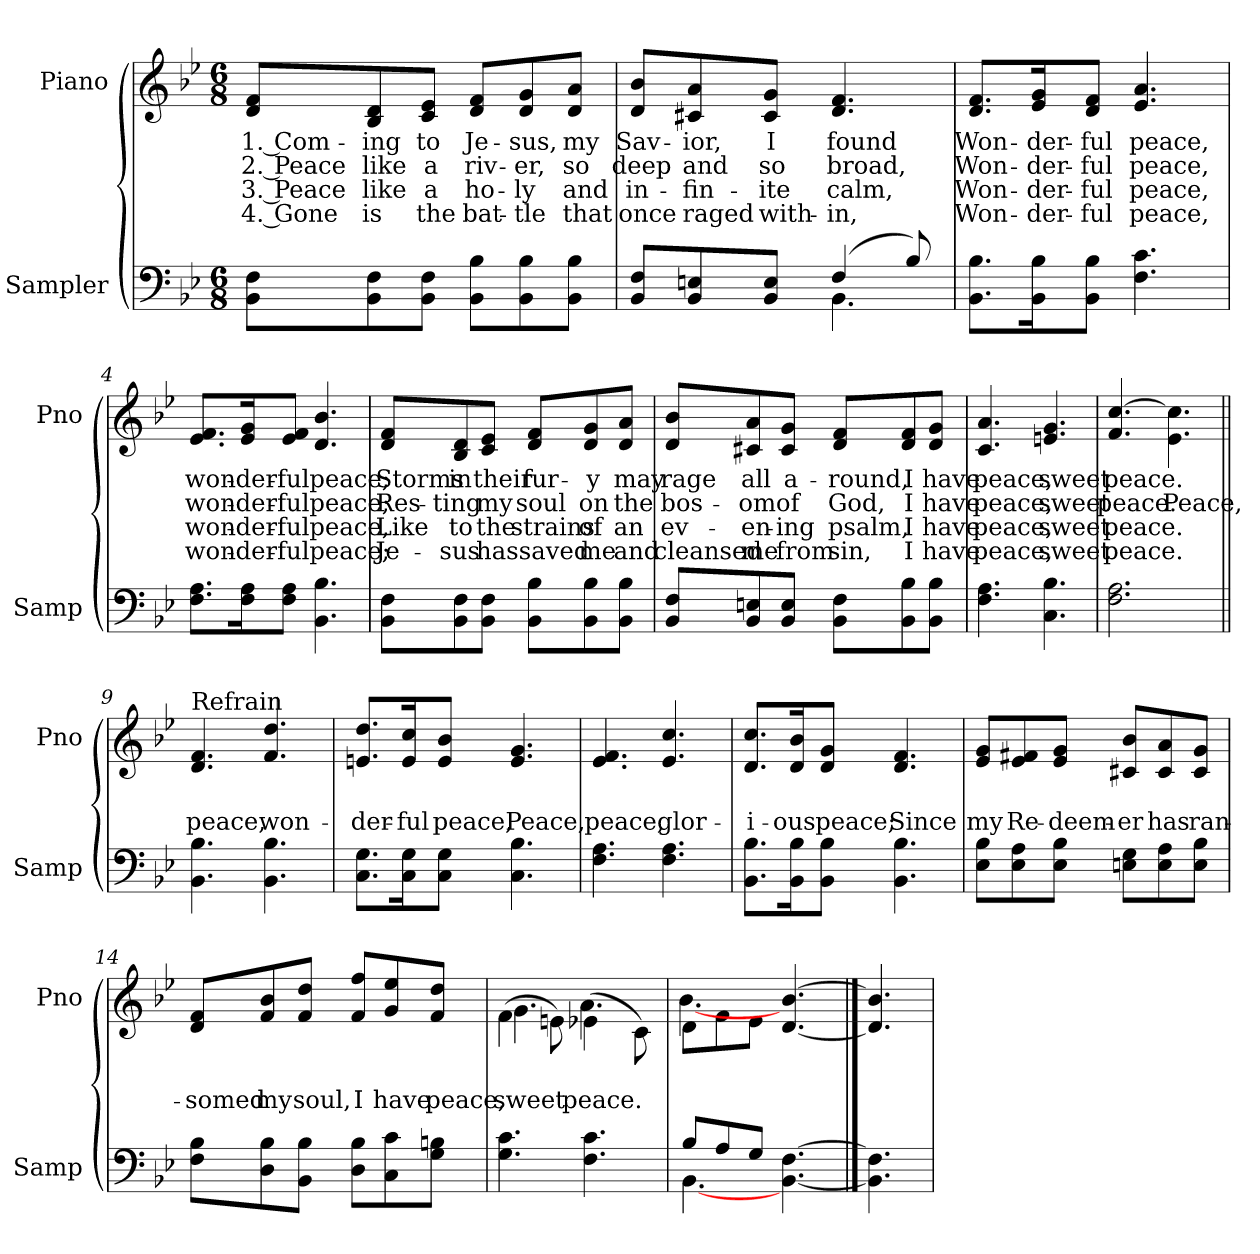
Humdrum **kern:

**kern	**kern	**text	**text	**text	**text
*part2	*part1	*part1	*part1	*part1	*part1
*staff2	*staff1	*staff1	*staff1	*staff1	*staff1
*I"Sampler	*I"Piano	*	*	*	*
*I'Samp	*I'Pno	*	*	*	*
*clefF4	*clefG2	*	*	*	*
*k[b-e-]	*k[b-e-]	*	*	*	*
*B-:	*B-:	*	*	*	*
*M6/8	*M6/8	*	*	*	*
=1	=1	=1	=1	=1	=1
8BB-\ 8F\L	8d/ 8f/L	1. Com-	2. Peace	3. Peace	4. Gone
8BB-\ 8F\	8B-/ 8d/	-ing	like	like	is
8BB-\ 8F\J	8c/ 8e-/J	to	a	a	the
8BB-\ 8B-\L	8d/ 8f/L	Je-	riv-	ho-	bat-
8BB-\ 8B-\	8d/ 8g/	-sus,	-er,	-ly	-tle
8BB-\ 8B-\J	8d/ 8a/J	my	so	and	that
=2	=2	=2	=2	=2	=2
*^	*	*	*	*	*
8BB-/ 8F/L	4.ryy	8d/ 8b-/L	Sav-	deep	in-	once
8BB-/ 8En/	.	8c#X/ 8a/	-ior,	and	-fin-	raged
8BB-/ 8E/J	.	8c#/ 8g/J	I	so	-ite	with-
(4F/	4.BB-	4.d 4.f	found	broad,	calm,	-in,
8B-/)	.	.	.	.	.	.
*v	*v	*	*	*	*	*
=3	=3	=3	=3	=3	=3
8.BB-\ 8.B-\L	8.d/ 8.f/L	Won-	Won-	Won-	Won-
16BB-\ 16B-\K	16e-/ 16g/K	-der-	-der-	-der-	-der-
8BB-\ 8B-\J	8d/ 8f/J	-ful	-ful	-ful	-ful
4.F 4.c	4.e- 4.a	peace,	peace,	peace,	peace,
=4	=4	=4	=4	=4	=4
8.F\ 8.A\L	8.e-/ 8.f/L	won-	won-	won-	won-
16F\ 16A\K	16e-/ 16g/K	-der-	-der-	-der-	-der-
8F\ 8A\J	8e-/ 8f/J	-ful	-ful	-ful	-ful
4.BB- 4.B-	4.d 4.b-	peace;	peace;	peace,	peace;
=5	=5	=5	=5	=5	=5
8BB-\ 8F\L	8d/ 8f/L	Storms	Res-	Like	Je-
8BB-\ 8F\	8B-/ 8d/	in	-ting	to	-sus
8BB-\ 8F\J	8c/ 8e-/J	their	my	the	has
8BB-\ 8B-\L	8d/ 8f/L	fur-	soul	strains	saved
8BB-\ 8B-\	8d/ 8g/	-y	on	of	me
8BB-\ 8B-\J	8d/ 8a/J	may	the	an	and
=6	=6	=6	=6	=6	=6
8BB-/ 8F/L	8d/ 8b-/L	rage	bos-	ev-	cleansed
8BB-/ 8En/	8c#X/ 8a/	all	-om	-en-	me
8BB-/ 8E/J	8c#/ 8g/J	a-	of	-ing	from
8BB-\ 8F\L	8d/ 8f/L	-round,	God,	psalm,	sin,
8BB-\ 8B-\	8d/ 8f/	I	I	I	I
8BB-\ 8B-\J	8d/ 8g/J	have	have	have	have
=7	=7	=7	=7	=7	=7
4.F 4.A	4.c 4.a	peace,	peace,	peace,	peace,
4.C 4.B-	4.en 4.g	sweet	sweet	sweet	sweet
=8	=8	=8	=8	=8	=8
2.F 2.A	4.f [4.cc	peace.	peace.	peace.	peace.
.	4.e-\ 4.cc\]	.	Peace,	.	.
=9||	=9||	=9||	=9||	=9||	=9||
!	!LO:TX:t=Refrain	!	!	!	!
4.BB- 4.B-	4.d 4.f	.	peace,	.	.
4.BB- 4.B-	4.f 4.dd	.	won-	.	.
=10	=10	=10	=10	=10	=10
8.C\ 8.G\L	8.en/ 8.dd/L	.	-der-	.	.
16C\ 16G\K	16e/ 16cc/K	.	-ful	.	.
8C\ 8G\J	8e/ 8b-/J	.	peace,	.	.
4.C 4.B-	4.e 4.g	.	Peace,	.	.
=11	=11	=11	=11	=11	=11
4.F 4.A	4.e- 4.f	.	peace,	.	.
4.F 4.A	4.e- 4.cc	.	glor-	.	.
=12	=12	=12	=12	=12	=12
8.BB-\ 8.B-\L	8.d/ 8.cc/L	.	-i-	.	.
16BB-\ 16B-\K	16d/ 16b-/K	.	-ous	.	.
8BB-\ 8B-\J	8d/ 8g/J	.	peace;	.	.
4.BB- 4.B-	4.d 4.f	.	Since	.	.
=13	=13	=13	=13	=13	=13
8E-\ 8B-\L	8e-/ 8g/L	.	my	.	.
8E-\ 8A\	8e-/ 8f#X/	.	Re-	.	.
8E-\ 8B-\J	8e-/ 8g/J	.	-deem-	.	.
8En\ 8G\L	8c#X/ 8b-/L	.	-er	.	.
8E\ 8A\	8c#/ 8a/	.	has	.	.
8E\ 8B-\J	8c#/ 8g/J	.	ran-	.	.
=14	=14	=14	=14	=14	=14
8F\ 8B-\L	8d/ 8f/L	.	-somed	.	.
8D\ 8B-\	8f/ 8b-/	.	my	.	.
8BB-\ 8B-\J	8f/ 8dd/J	.	soul,	.	.
8D\ 8B-\L	8f/ 8ff/L	.	I	.	.
8C\ 8c\	8g/ 8ee-/	.	have	.	.
8G\ 8Bn\J	8f/ 8dd/J	.	peace,	.	.
=15	=15	=15	=15	=15	=15
*	*^	*	*	*	*
4.G 4.c	(4f\	4.g	.	sweet	.	.
.	8en\)	.	.	.	.	.
4.F 4.c	(4e-X\	4.a	.	peace.	.	.
.	8c\)	.	.	.	.	.
=16	=16	=16	=16	=16	=16	=16
*^	*	*	*	*	*	*
8B-/L	[4.BB-	8d\L	[4.b-	.	.	.	.
8A/	.	8f\	.	.	.	.	.
8G/J	.	8e-\J	.	.	.	.	.
[4.BB- [4.F	2.ryy	[4.d [4.b-	2.ryy	.	.	.	.
*v	*v	*	*	*	*	*	*
*	*v	*v	*	*	*	*
==17	==17	==17	==17	==17	==17
4.BB-] 4.F]	4.d] 4.b-]	.	.	.	.
=	=	=	=	=	=
*-	*-	*-	*-	*-	*-
